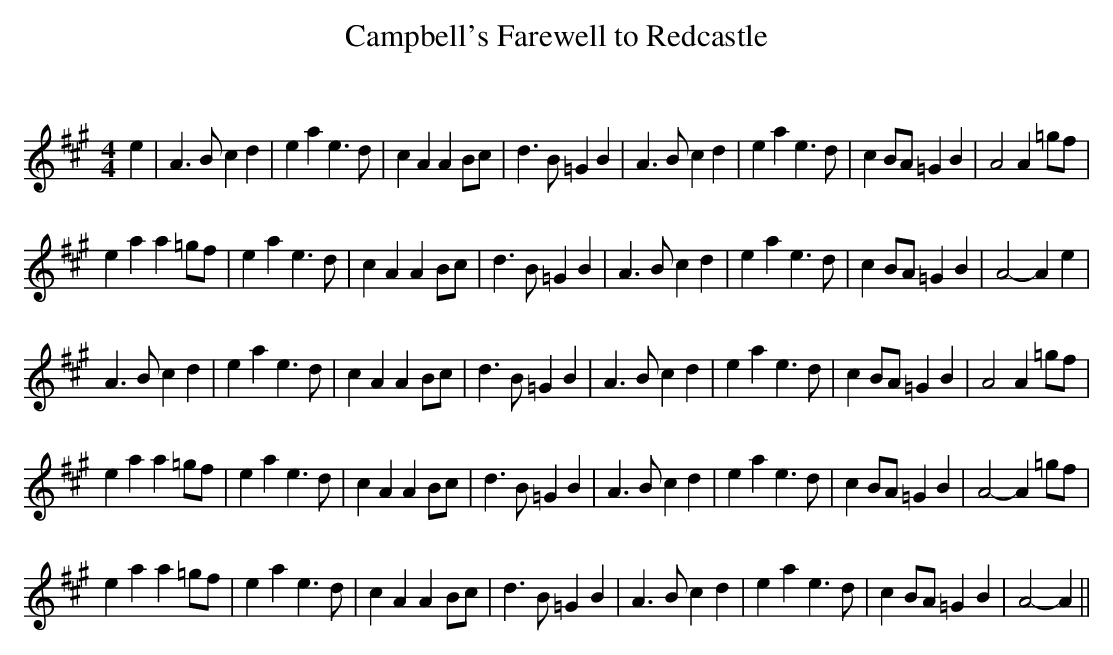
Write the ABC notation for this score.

X:1
T: Campbell's Farewell to Redcastle
C:
Q: 232
K:A
M:4/4
L:1/8
e2|A3B c2 d2|e2 a2 e3d|c2 A2 A2 Bc|d3B =G2 B2|A3B c2 d2|e2 a2 e3d|c2 BA =G2 B2|A4 A2 =gf|
e2 a2 a2 =gf|e2 a2 e3d|c2 A2 A2 Bc|d3B =G2 B2|A3B c2 d2|e2 a2 e3d|c2 BA =G2 B2|A4-A2 e2|
A3B c2 d2|e2 a2 e3d|c2 A2 A2 Bc|d3B =G2 B2|A3B c2 d2|e2 a2 e3d|c2 BA =G2 B2|A4 A2 =gf|
e2 a2 a2 =gf|e2 a2 e3d|c2 A2 A2 Bc|d3B =G2 B2|A3B c2 d2|e2 a2 e3d|c2 BA =G2 B2|A4-A2 =gf|
e2 a2 a2 =gf|e2 a2 e3d|c2 A2 A2 Bc|d3B =G2 B2|A3B c2 d2|e2 a2 e3d|c2 BA =G2 B2|A4-A2||
